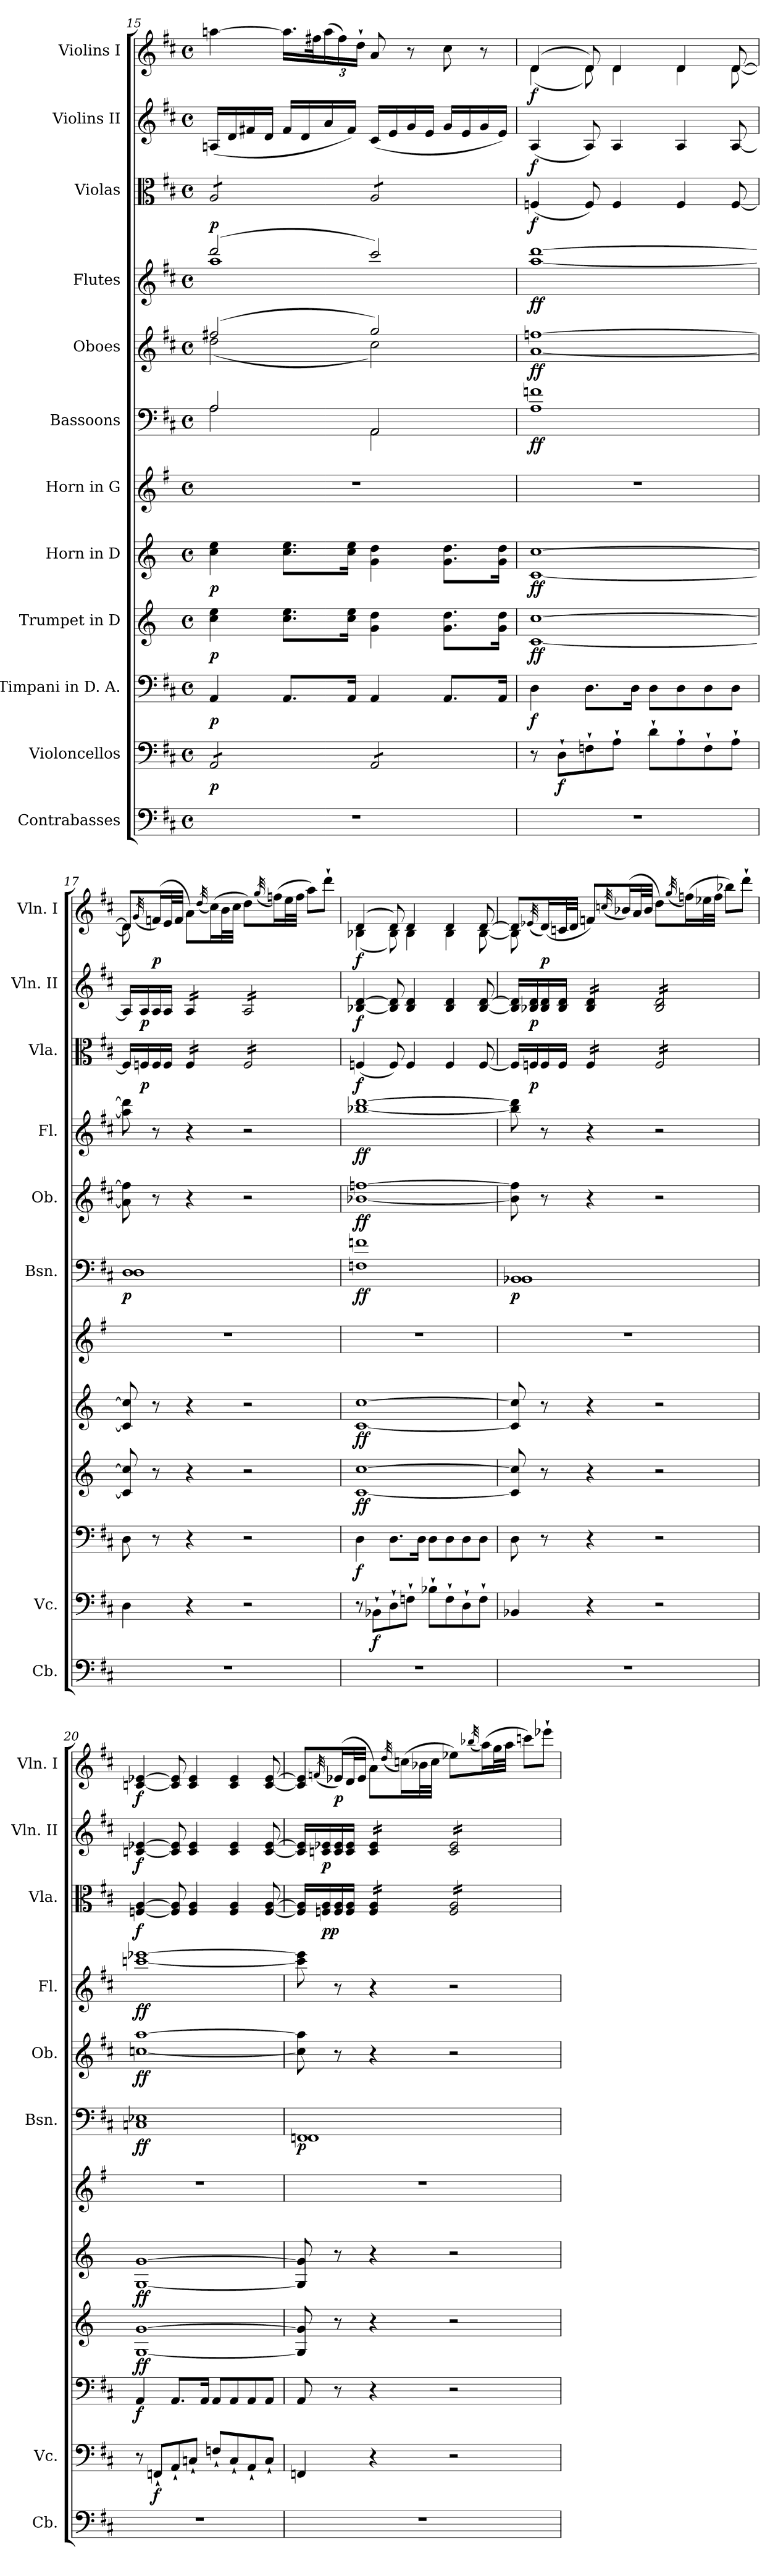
**kern	**kern	**dynam	**kern	**dynam	**kern	**dynam	**kern	**dynam	**kern	**kern	**dynam	**kern	**dynam	**kern	**dynam	**kern	**dynam	**kern	**dynam	**kern	**dynam
*part12	*part11	*part11	*part10	*part10	*part9	*part9	*part8	*part8	*part7	*part6	*part6	*part5	*part5	*part4	*part4	*part3	*part3	*part2	*part2	*part1	*part1
*staff12	*staff11	*staff11	*staff10	*staff10	*staff9	*staff9	*staff8	*staff8	*staff7	*staff6	*staff6	*staff5	*staff5	*staff4	*staff4	*staff3	*staff3	*staff2	*staff2	*staff1	*staff1
*I"Contrabasses	*I"Violoncellos	*	*I"Timpani in D. A.	*	*I"Trumpet in D	*	*I"Horn in D	*	*I"Horn in G	*I"Bassoons	*	*I"Oboes	*	*I"Flutes	*	*I"Violas	*	*I"Violins II	*	*I"Violins I	*
*I'Cb.	*I'Vc.	*	*	*	*	*	*	*	*	*I'Bsn.	*	*I'Ob.	*	*I'Fl.	*	*I'Vla.	*	*I'Vln. II	*	*I'Vln. I	*
*clefF4	*clefF4	*	*clefF4	*	*clefG2	*	*clefG2	*	*clefG2	*clefF4	*	*clefG2	*	*clefG2	*	*clefC3	*	*clefG2	*	*clefG2	*
*ITrd7c12	*	*	*	*	*ITrd-1c-2	*	*ITrd6c10	*	*ITrd3c5	*	*	*	*	*	*	*	*	*	*	*	*
*k[f#c#]	*k[f#c#]	*	*k[f#c#]	*	*k[f#c#]	*	*k[f#c#]	*	*k[f#c#]	*k[f#c#]	*	*k[f#c#]	*	*k[f#c#]	*	*k[f#c#]	*	*k[f#c#]	*	*k[f#c#]	*
*M4/4	*M4/4	*	*M4/4	*	*M4/4	*	*M4/4	*	*M4/4	*M4/4	*	*M4/4	*	*M4/4	*	*M4/4	*	*M4/4	*	*M4/4	*
*met(c)	*met(c)	*	*met(c)	*	*met(c)	*	*met(c)	*	*met(c)	*met(c)	*	*met(c)	*	*met(c)	*	*met(c)	*	*met(c)	*	*met(c)	*
=15	=15	=15	=15	=15	=15	=15	=15	=15	=15	=15	=15	=15	=15	=15	=15	=15	=15	=15	=15	=15	=15
*	*	*	*	*	*	*	*	*	*	*^	*	*^	*	*^	*	*	*	*	*	*	*
!	!	!LO:DY:b	!	!LO:DY:b	!	!LO:DY:b	!	!LO:DY:b	!	!	!	!	!	!	!	!	!	!	!	!LO:DY:b	!	!	!	!
*	*tremolo	*	*	*	*	*	*	*	*	*	*	*	*	*	*	*	*	*	*	*	*	*	*	*
*	*	*	*	*	*	*	*	*	*	*	*	*	*	*	*	*	*	*	*tremolo	*	*	*	*	*
1r	8AA/L	p	4AA/	p	4dd\ 4ff#\	p	4d\ 4f#\	p	1r	2A/	2A\	.	(>2ff#X/	(<2dd\	.	(>2ddd/	1aa	.	8A/L	p	(<16An/LL	.	[4aan\	.
.	.	.	.	.	.	.	.	.	.	.	.	.	.	.	.	.	.	.	.	.	16d/	.	.	.
.	8AA/	.	.	.	.	.	.	.	.	.	.	.	.	.	.	.	.	.	8A/	.	16f#X/	.	.	.
.	.	.	.	.	.	.	.	.	.	.	.	.	.	.	.	.	.	.	.	.	16d/JJ	.	.	.
.	8AA/	.	8.AA/L	.	8.dd\ 8.ff#\L	.	8.d\ 8.f#\L	.	.	.	.	.	.	.	.	.	.	.	8A/	.	16f#/LL	.	16.aa\LL]	.
.	.	.	.	.	.	.	.	.	.	.	.	.	.	.	.	.	.	.	.	.	16d/	.	.	.
.	.	.	.	.	.	.	.	.	.	.	.	.	.	.	.	.	.	.	.	.	.	.	32ff#X\K	.
*	*	*	*	*	*	*	*	*	*	*	*	*	*	*	*	*	*	*	*	*	*	*	*Xbrackettup	*
.	8AA/J	.	.	.	.	.	.	.	.	.	.	.	.	.	.	.	.	.	8A/J	.	16a/	.	(>24aa\	.
.	.	.	.	.	.	.	.	.	.	.	.	.	.	.	.	.	.	.	.	.	.	.	24ff#\)	.
.	.	.	16AA/Jk	.	16dd\ 16ff#\Jk	.	16d\ 16f#\Jk	.	.	.	.	.	.	.	.	.	.	.	.	.	16f#/JJ)	.	.	.
.	.	.	.	.	.	.	.	.	.	.	.	.	.	.	.	.	.	.	.	.	.	.	24dd`\JJ	.
.	8AA/L	.	4AA/	.	4a\ 4ee\	.	4A\ 4e\	.	.	2AA/	2AA\	.	2gg/)	2cc#\)	.	2ccc#/)	.	.	8A/L	.	(<16c#/LL	.	8a/	.
.	.	.	.	.	.	.	.	.	.	.	.	.	.	.	.	.	.	.	.	.	16e/	.	.	.
.	8AA/	.	.	.	.	.	.	.	.	.	.	.	.	.	.	.	.	.	8A/	.	16g/	.	8r	.
.	.	.	.	.	.	.	.	.	.	.	.	.	.	.	.	.	.	.	.	.	16e/JJ	.	.	.
.	8AA/	.	8.AA/L	.	8.a\ 8.ee\L	.	8.A\ 8.e\L	.	.	.	.	.	.	.	.	.	.	.	8A/	.	16g/LL	.	8cc#\	.
.	.	.	.	.	.	.	.	.	.	.	.	.	.	.	.	.	.	.	.	.	16e/	.	.	.
.	8AA/J	.	.	.	.	.	.	.	.	.	.	.	.	.	.	.	.	.	8A/J	.	16g/	.	8r	.
*	*	*	*	*	*	*	*	*	*	*	*	*	*	*	*	*	*	*	*Xtremolo	*	*	*	*	*
*	*Xtremolo	*	*	*	*	*	*	*	*	*	*	*	*	*	*	*	*	*	*	*	*	*	*	*
.	.	.	16AA/Jk	.	16a\ 16ee\Jk	.	16A\ 16e\Jk	.	.	.	.	.	.	.	.	.	.	.	.	.	16e/JJ)	.	.	.
*	*	*	*	*	*	*	*	*	*	*v	*v	*	*	*	*	*v	*v	*	*	*	*	*	*	*
*	*	*	*	*	*	*	*	*	*	*	*	*v	*v	*	*	*	*	*	*	*	*	*
!!LO:PB:g=z
=16	=16	=16	=16	=16	=16	=16	=16	=16	=16	=16	=16	=16	=16	=16	=16	=16	=16	=16	=16	=16	=16
*	*	*	*	*	*	*	*	*	*	*	*	*	*	*	*	*	*	*	*	*^	*
!	!	!	!	!LO:DY:b	!	!LO:DY:b	!	!	!	!	!	!	!	!	!	!	!	!	!	!	!	!
!	!	!	!	!	!	!LO:DY:n=1:b	!	!LO:DY:b	!	!	!	!	!	!	!	!	!	!	!	!	!	!
!	!	!	!	!	!	!	!	!LO:DY:n=1:b	!	!	!LO:DY:b	!	!	!	!	!	!	!	!	!	!	!
!	!	!	!	!	!	!	!	!	!	!	!LO:DY:n=1:b	!	!LO:DY:b	!	!	!	!	!	!	!	!	!
!	!	!	!	!	!	!	!	!	!	!	!	!	!LO:DY:n=1:b	!	!LO:DY:b	!	!	!	!	!	!	!
!	!	!	!	!	!	!	!	!	!	!	!	!	!	!	!LO:DY:n=1:b	!	!LO:DY:b	!	!LO:DY:b	!	!	!LO:DY:b
1r	8r	.	4D\	f	[1d [1dd	f f	[1D [1d	f f	1r	1A 1fn	f f	[1a [1ffn	f f	[1aa [1ddd	f f	(<4Fn/	f	(<4A/	f	(>4d/	(<4d\	f
!	!	!LO:DY:b	!	!	!	!	!	!	!	!	!	!	!	!	!	!	!	!	!	!	!	!
.	8D`\L	f	.	.	.	.	.	.	.	.	.	.	.	.	.	.	.	.	.	.	.	.
.	8Fn`\	.	8.D\L	.	.	.	.	.	.	.	.	.	.	.	.	8F/)	.	8A/)	.	8d/)	8d\)	.
.	8A`\J	.	.	.	.	.	.	.	.	.	.	.	.	.	.	4F/	.	4A/	.	4d/	4d\	.
.	.	.	16D\Jk	.	.	.	.	.	.	.	.	.	.	.	.	.	.	.	.	.	.	.
.	8d`\L	.	8D\L	.	.	.	.	.	.	.	.	.	.	.	.	.	.	.	.	.	.	.
.	8A`\	.	8D\	.	.	.	.	.	.	.	.	.	.	.	.	4F/	.	4A/	.	4d/	4d\	.
.	8F`\	.	8D\	.	.	.	.	.	.	.	.	.	.	.	.	.	.	.	.	.	.	.
.	8A`\J	.	8D\J	.	.	.	.	.	.	.	.	.	.	.	.	[8F/	.	[8A/	.	[8d/	[8d\	.
=17	=17	=17	=17	=17	=17	=17	=17	=17	=17	=17	=17	=17	=17	=17	=17	=17	=17	=17	=17	=17	=17	=17
*	*	*	*	*	*	*	*	*	*	*^	*	*	*	*	*	*	*	*	*	*	*	*
!	!	!	!	!	!	!	!	!	!	!	!	!LO:DY:b	!	!	!	!	!	!	!	!	!	!	!
1r	4D\	.	8D\	.	8d/] 8dd/]	.	8D/] 8d/]	.	1r	1D	1D	p	8a\] 8ff\]	.	8aa\] 8ddd\]	.	16F/LL]	.	16A/LL]	.	8d/L]	8d\]	.
!	!	!	!	!	!	!	!	!	!	!	!	!	!	!	!	!	!	!LO:DY:b	!	!LO:DY:b	!	!	!
.	.	.	.	.	.	.	.	.	.	.	.	.	.	.	.	.	16Fn/	p	16A/	p	.	.	.
.	.	.	.	.	.	.	.	.	.	.	.	.	.	.	.	.	.	.	.	.	(<32qg/	.	.
!	!	!	!	!	!	!	!	!	!	!	!	!	!	!	!	!	!	!	!	!	!	!	!LO:DY:b
.	.	.	8r	.	8r	.	8r	.	.	.	.	.	8r	.	8r	.	16F/	.	16A/	.	(>16fn/L)	2..ryy	p
.	.	.	.	.	.	.	.	.	.	.	.	.	.	.	.	.	16F/JJ	.	16A/JJ	.	32e/L	.	.
.	.	.	.	.	.	.	.	.	.	.	.	.	.	.	.	.	.	.	.	.	32f/JJJ	.	.
*	*	*	*	*	*	*	*	*	*	*	*	*	*	*	*	*	*tremolo	*	*	*	*	*	*
*	*	*	*	*	*	*	*	*	*	*	*	*	*	*	*	*	*	*	*tremolo	*	*	*	*
.	4r	.	4r	.	4r	.	4r	.	.	.	.	.	4r	.	4r	.	16F/LL	.	16A/LL	.	8a\L)	.	.
.	.	.	.	.	.	.	.	.	.	.	.	.	.	.	.	.	16F/	.	16A/	.	.	.	.
.	.	.	.	.	.	.	.	.	.	.	.	.	.	.	.	.	.	.	.	.	(<32qdd/	.	.
.	.	.	.	.	.	.	.	.	.	.	.	.	.	.	.	.	16F/	.	16A/	.	(>16cc#\L)	.	.
.	.	.	.	.	.	.	.	.	.	.	.	.	.	.	.	.	16F/JJ	.	16A/JJ	.	32b\L	.	.
.	.	.	.	.	.	.	.	.	.	.	.	.	.	.	.	.	.	.	.	.	32cc#\JJJ	.	.
.	2r	.	2r	.	2r	.	2r	.	.	.	.	.	2r	.	2r	.	16F/LL	.	16A/LL	.	8dd\L)	.	.
.	.	.	.	.	.	.	.	.	.	.	.	.	.	.	.	.	16F/	.	16A/	.	.	.	.
.	.	.	.	.	.	.	.	.	.	.	.	.	.	.	.	.	.	.	.	.	(<32qgg/	.	.
.	.	.	.	.	.	.	.	.	.	.	.	.	.	.	.	.	16F/	.	16A/	.	(>16ffn\L)	.	.
.	.	.	.	.	.	.	.	.	.	.	.	.	.	.	.	.	16F/	.	16A/	.	32ee\L	.	.
.	.	.	.	.	.	.	.	.	.	.	.	.	.	.	.	.	.	.	.	.	32ff\JJJ	.	.
.	.	.	.	.	.	.	.	.	.	.	.	.	.	.	.	.	16F/	.	16A/	.	8aa\L)	.	.
.	.	.	.	.	.	.	.	.	.	.	.	.	.	.	.	.	16F/	.	16A/	.	.	.	.
.	.	.	.	.	.	.	.	.	.	.	.	.	.	.	.	.	16F/	.	16A/	.	8ddd`\J	.	.
.	.	.	.	.	.	.	.	.	.	.	.	.	.	.	.	.	16F/JJ	.	16A/JJ	.	.	.	.
*	*	*	*	*	*	*	*	*	*	*	*	*	*	*	*	*	*	*	*Xtremolo	*	*	*	*
*	*	*	*	*	*	*	*	*	*	*	*	*	*	*	*	*	*Xtremolo	*	*	*	*	*	*
*	*	*	*	*	*	*	*	*	*	*v	*v	*	*	*	*	*	*	*	*	*	*	*	*
!!LO:PB:g=z	!!
=18	=18	=18	=18	=18	=18	=18	=18	=18	=18	=18	=18	=18	=18	=18	=18	=18	=18	=18	=18	=18	=18	=18
!	!	!	!	!LO:DY:b	!	!LO:DY:b	!	!	!	!	!	!	!	!	!	!	!	!	!	!	!	!
!	!	!	!	!	!	!LO:DY:n=1:b	!	!LO:DY:b	!	!	!	!	!	!	!	!	!	!	!	!	!	!
!	!	!	!	!	!	!	!	!LO:DY:n=1:b	!	!	!LO:DY:b	!	!	!	!	!	!	!	!	!	!	!
!	!	!	!	!	!	!	!	!	!	!	!LO:DY:n=1:b	!	!LO:DY:b	!	!	!	!	!	!	!	!	!
!	!	!	!	!	!	!	!	!	!	!	!	!	!LO:DY:n=1:b	!	!LO:DY:b	!	!	!	!	!	!	!
!	!	!	!	!	!	!	!	!	!	!	!	!	!	!	!LO:DY:n=1:b	!	!LO:DY:b	!	!LO:DY:b	!	!	!LO:DY:b
1r	8r	.	4D\	f	[1d [1dd	f f	[1D [1d	f f	1r	1Fn 1fn	f f	[1b-X [1ffn	f f	[1bb-X [1ddd	f f	(<4Fn/	f	[4B-X/ [4d/	f	(>4d/	(<4B-X\	f
!	!	!LO:DY:b	!	!	!	!	!	!	!	!	!	!	!	!	!	!	!	!	!	!	!	!
.	8BB-X`\L	f	.	.	.	.	.	.	.	.	.	.	.	.	.	.	.	.	.	.	.	.
.	8D`\	.	8.D\L	.	.	.	.	.	.	.	.	.	.	.	.	8F/)	.	8B-/] 8d/]	.	8d/)	8B-\)	.
.	8Fn`\J	.	.	.	.	.	.	.	.	.	.	.	.	.	.	4F/	.	4B-/ 4d/	.	4d/	4B-\	.
.	.	.	16D\Jk	.	.	.	.	.	.	.	.	.	.	.	.	.	.	.	.	.	.	.
.	8B-X`\L	.	8D\L	.	.	.	.	.	.	.	.	.	.	.	.	.	.	.	.	.	.	.
.	8F`\	.	8D\	.	.	.	.	.	.	.	.	.	.	.	.	4F/	.	4B-/ 4d/	.	4d/	4B-\	.
.	8D`\	.	8D\	.	.	.	.	.	.	.	.	.	.	.	.	.	.	.	.	.	.	.
.	8F`\J	.	8D\J	.	.	.	.	.	.	.	.	.	.	.	.	[8F/	.	[8B-/ [8d/	.	[8d/	[8B-\	.
=19	=19	=19	=19	=19	=19	=19	=19	=19	=19	=19	=19	=19	=19	=19	=19	=19	=19	=19	=19	=19	=19	=19
*	*	*	*	*	*	*	*	*	*	*^	*	*	*	*	*	*	*	*	*	*	*	*
!	!	!	!	!	!	!	!	!	!	!	!	!LO:DY:b	!	!	!	!	!	!	!	!	!	!	!
1r	4BB-X/	.	8D\	.	8d/] 8dd/]	.	8D/] 8d/]	.	1r	1BB-X	1BB-	p	8b-\] 8ff\]	.	8bb-\] 8ddd\]	.	16F/LL]	.	16B-/] 16d/]LL	.	8d/L]	8B-\]	.
!	!	!	!	!	!	!	!	!	!	!	!	!	!	!	!	!	!	!LO:DY:b	!	!LO:DY:b	!	!	!
.	.	.	.	.	.	.	.	.	.	.	.	.	.	.	.	.	16Fn/	p	16B-X/ 16d/	p	.	.	.
.	.	.	.	.	.	.	.	.	.	.	.	.	.	.	.	.	.	.	.	.	(<32qe-X/	.	.
!	!	!	!	!	!	!	!	!	!	!	!	!	!	!	!	!	!	!	!	!	!	!	!LO:DY:b
.	.	.	8r	.	8r	.	8r	.	.	.	.	.	8r	.	8r	.	16F/	.	16B-/ 16d/	.	(>16d/L)	2..ryy	p
.	.	.	.	.	.	.	.	.	.	.	.	.	.	.	.	.	16F/JJ	.	16B-/ 16d/JJ	.	32cn/L	.	.
.	.	.	.	.	.	.	.	.	.	.	.	.	.	.	.	.	.	.	.	.	32d/JJJ	.	.
*	*	*	*	*	*	*	*	*	*	*	*	*	*	*	*	*	*tremolo	*	*	*	*	*	*
*	*	*	*	*	*	*	*	*	*	*	*	*	*	*	*	*	*	*	*tremolo	*	*	*	*
.	4r	.	4r	.	4r	.	4r	.	.	.	.	.	4r	.	4r	.	16F/LL	.	16B-/ 16d/LL	.	8fn/L)	.	.
.	.	.	.	.	.	.	.	.	.	.	.	.	.	.	.	.	16F/	.	16B-/ 16d/	.	.	.	.
.	.	.	.	.	.	.	.	.	.	.	.	.	.	.	.	.	.	.	.	.	(<32qccn/	.	.
.	.	.	.	.	.	.	.	.	.	.	.	.	.	.	.	.	16F/	.	16B-/ 16d/	.	(>16b-X/L)	.	.
.	.	.	.	.	.	.	.	.	.	.	.	.	.	.	.	.	16F/JJ	.	16B-/ 16d/JJ	.	32a/L	.	.
.	.	.	.	.	.	.	.	.	.	.	.	.	.	.	.	.	.	.	.	.	32b-/JJJ	.	.
.	2r	.	2r	.	2r	.	2r	.	.	.	.	.	2r	.	2r	.	16F/LL	.	16B-/ 16d/LL	.	8dd\L)	.	.
.	.	.	.	.	.	.	.	.	.	.	.	.	.	.	.	.	16F/	.	16B-/ 16d/	.	.	.	.
.	.	.	.	.	.	.	.	.	.	.	.	.	.	.	.	.	.	.	.	.	(<32qgg/	.	.
.	.	.	.	.	.	.	.	.	.	.	.	.	.	.	.	.	16F/	.	16B-/ 16d/	.	(>16ffn\L)	.	.
.	.	.	.	.	.	.	.	.	.	.	.	.	.	.	.	.	16F/	.	16B-/ 16d/	.	32ee-X\L	.	.
.	.	.	.	.	.	.	.	.	.	.	.	.	.	.	.	.	.	.	.	.	32ff\JJJ	.	.
.	.	.	.	.	.	.	.	.	.	.	.	.	.	.	.	.	16F/	.	16B-/ 16d/	.	8bb-X\L)	.	.
.	.	.	.	.	.	.	.	.	.	.	.	.	.	.	.	.	16F/	.	16B-/ 16d/	.	.	.	.
.	.	.	.	.	.	.	.	.	.	.	.	.	.	.	.	.	16F/	.	16B-/ 16d/	.	8ddd`\J	.	.
.	.	.	.	.	.	.	.	.	.	.	.	.	.	.	.	.	16F/JJ	.	16B-/ 16d/JJ	.	.	.	.
*	*	*	*	*	*	*	*	*	*	*	*	*	*	*	*	*	*	*	*Xtremolo	*	*	*	*
*	*	*	*	*	*	*	*	*	*	*	*	*	*	*	*	*	*Xtremolo	*	*	*	*	*	*
*	*	*	*	*	*	*	*	*	*	*v	*v	*	*	*	*	*	*	*	*	*	*v	*v	*
!!LO:PB:g=z
=20	=20	=20	=20	=20	=20	=20	=20	=20	=20	=20	=20	=20	=20	=20	=20	=20	=20	=20	=20	=20	=20
!	!	!	!	!LO:DY:b	!	!LO:DY:b	!	!	!	!	!	!	!	!	!	!	!	!	!	!	!
!	!	!	!	!	!	!LO:DY:n=1:b	!	!LO:DY:b	!	!	!	!	!	!	!	!	!	!	!	!	!
!	!	!	!	!	!	!	!	!LO:DY:n=1:b	!	!	!LO:DY:b	!	!	!	!	!	!	!	!	!	!
!	!	!	!	!	!	!	!	!	!	!	!LO:DY:n=1:b	!	!LO:DY:b	!	!	!	!	!	!	!	!
!	!	!	!	!	!	!	!	!	!	!	!	!	!LO:DY:n=1:b	!	!LO:DY:b	!	!	!	!	!	!
!	!	!	!	!	!	!	!	!	!	!	!	!	!	!	!LO:DY:n=1:b	!	!LO:DY:b	!	!LO:DY:b	!	!LO:DY:b
1r	8r	.	4AA/	f	[1A [1a	f f	[1AA [1A	f f	1r	1Cn 1E-X	f f	[1ccn [1aa	f f	[1cccn [1eee-X	f f	[4Fn/ [4A/	f	[4cn/ [4e-X/	f	[4cn/ [4e-X/	f
!	!	!LO:DY:b	!	!	!	!	!	!	!	!	!	!	!	!	!	!	!	!	!	!	!
.	8FFn`/L	f	.	.	.	.	.	.	.	.	.	.	.	.	.	.	.	.	.	.	.
.	8AA`/	.	8.AA/L	.	.	.	.	.	.	.	.	.	.	.	.	8F/] 8A/]	.	8c/] 8e-/]	.	8c/] 8e-/]	.
.	8Cn`/J	.	.	.	.	.	.	.	.	.	.	.	.	.	.	4F/ 4A/	.	4c/ 4e-/	.	4c/ 4e-/	.
.	.	.	16AA/Jk	.	.	.	.	.	.	.	.	.	.	.	.	.	.	.	.	.	.
.	8Fn`/L	.	8AA/L	.	.	.	.	.	.	.	.	.	.	.	.	.	.	.	.	.	.
.	8C`/	.	8AA/	.	.	.	.	.	.	.	.	.	.	.	.	4F/ 4A/	.	4c/ 4e-/	.	4c/ 4e-/	.
.	8AA`/	.	8AA/	.	.	.	.	.	.	.	.	.	.	.	.	.	.	.	.	.	.
.	8C`/J	.	8AA/J	.	.	.	.	.	.	.	.	.	.	.	.	[8F/ [8A/	.	[8c/ [8e-/	.	[8c/ [8e-/	.
=21	=21	=21	=21	=21	=21	=21	=21	=21	=21	=21	=21	=21	=21	=21	=21	=21	=21	=21	=21	=21	=21
*	*	*	*	*	*	*	*	*	*	*^	*	*	*	*	*	*	*	*	*	*	*
!	!	!	!	!	!	!	!	!	!	!	!	!LO:DY:b	!	!	!	!	!	!	!	!	!	!
1r	4FFn/	.	8AA/	.	8A/] 8a/]	.	8AA/] 8A/]	.	1r	1FFn	1FF	p	8cc\] 8aa\]	.	8ccc\] 8eee-\]	.	16F/] 16A/]LL	.	16c/] 16e-/]LL	.	8c/] 8e-/]L	.
!	!	!	!	!	!	!	!	!	!	!	!	!	!	!	!	!	!	!LO:DY:b	!	!	!	!
!	!	!	!	!	!	!	!	!	!	!	!	!	!	!	!	!	!	!LO:DY:n=1:b	!	!LO:DY:b	!	!
.	.	.	.	.	.	.	.	.	.	.	.	.	.	.	.	.	16Fn/ 16A/	p p	16cn/ 16e-X/	p	.	.
.	.	.	.	.	.	.	.	.	.	.	.	.	.	.	.	.	.	.	.	.	(<32qfn/	.
!	!	!	!	!	!	!	!	!	!	!	!	!	!	!	!	!	!	!	!	!	!	!LO:DY:b
.	.	.	8r	.	8r	.	8r	.	.	.	.	.	8r	.	8r	.	16F/ 16A/	.	16c/ 16e-/	.	(>16e-X/L)	p
.	.	.	.	.	.	.	.	.	.	.	.	.	.	.	.	.	16F/ 16A/JJ	.	16c/ 16e-/JJ	.	32d/L	.
.	.	.	.	.	.	.	.	.	.	.	.	.	.	.	.	.	.	.	.	.	32e-/JJJ	.
*	*	*	*	*	*	*	*	*	*	*	*	*	*	*	*	*	*tremolo	*	*	*	*	*
*	*	*	*	*	*	*	*	*	*	*	*	*	*	*	*	*	*	*	*tremolo	*	*	*
.	4r	.	4r	.	4r	.	4r	.	.	.	.	.	4r	.	4r	.	16F/ 16A/LL	.	16c/ 16e-/LL	.	8a\L)	.
.	.	.	.	.	.	.	.	.	.	.	.	.	.	.	.	.	16F/ 16A/	.	16c/ 16e-/	.	.	.
.	.	.	.	.	.	.	.	.	.	.	.	.	.	.	.	.	.	.	.	.	(<32qdd/	.
.	.	.	.	.	.	.	.	.	.	.	.	.	.	.	.	.	16F/ 16A/	.	16c/ 16e-/	.	(>16ccn\L)	.
.	.	.	.	.	.	.	.	.	.	.	.	.	.	.	.	.	16F/ 16A/JJ	.	16c/ 16e-/JJ	.	32b-X\L	.
.	.	.	.	.	.	.	.	.	.	.	.	.	.	.	.	.	.	.	.	.	32cc\JJJ	.
.	2r	.	2r	.	2r	.	2r	.	.	.	.	.	2r	.	2r	.	16F/ 16A/LL	.	16c/ 16e-/LL	.	8ee-X\L)	.
.	.	.	.	.	.	.	.	.	.	.	.	.	.	.	.	.	16F/ 16A/	.	16c/ 16e-/	.	.	.
.	.	.	.	.	.	.	.	.	.	.	.	.	.	.	.	.	.	.	.	.	(<32qbb-X/	.
.	.	.	.	.	.	.	.	.	.	.	.	.	.	.	.	.	16F/ 16A/	.	16c/ 16e-/	.	(>16aa\L)	.
.	.	.	.	.	.	.	.	.	.	.	.	.	.	.	.	.	16F/ 16A/	.	16c/ 16e-/	.	32gg\L	.
.	.	.	.	.	.	.	.	.	.	.	.	.	.	.	.	.	.	.	.	.	32aa\JJJ	.
.	.	.	.	.	.	.	.	.	.	.	.	.	.	.	.	.	16F/ 16A/	.	16c/ 16e-/	.	8cccn\L)	.
.	.	.	.	.	.	.	.	.	.	.	.	.	.	.	.	.	16F/ 16A/	.	16c/ 16e-/	.	.	.
.	.	.	.	.	.	.	.	.	.	.	.	.	.	.	.	.	16F/ 16A/	.	16c/ 16e-/	.	8eee-X`\J	.
.	.	.	.	.	.	.	.	.	.	.	.	.	.	.	.	.	16F/ 16A/JJ	.	16c/ 16e-/JJ	.	.	.
*	*	*	*	*	*	*	*	*	*	*	*	*	*	*	*	*	*	*	*Xtremolo	*	*	*
*	*	*	*	*	*	*	*	*	*	*	*	*	*	*	*	*	*Xtremolo	*	*	*	*	*
*	*	*	*	*	*	*	*	*	*	*v	*v	*	*	*	*	*	*	*	*	*	*	*
=	=	=	=	=	=	=	=	=	=	=	=	=	=	=	=	=	=	=	=	=	=
*-	*-	*-	*-	*-	*-	*-	*-	*-	*-	*-	*-	*-	*-	*-	*-	*-	*-	*-	*-	*-	*-
